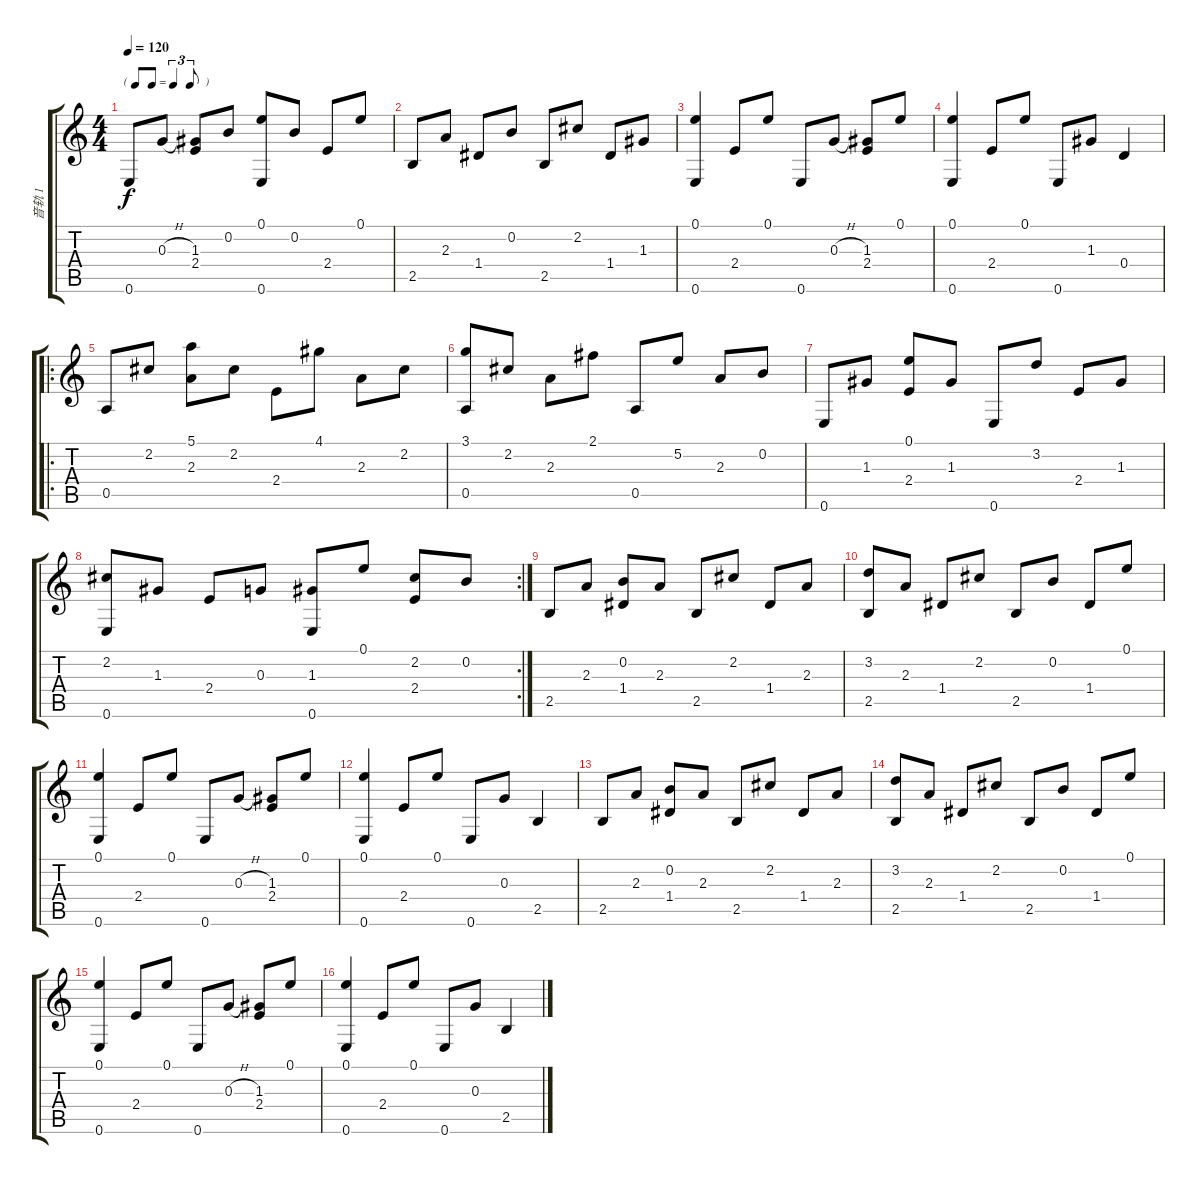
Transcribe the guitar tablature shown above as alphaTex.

\track ("音轨 1" "音轨 1") {instrument acousticguitarnylon}
\staff {score tabs}
\tuning (E4 B3 G3 D3 A2 E2) {hide}
\ts (4 4)
\tf triplet8th
\tempo 120
\clef g2
\ks c
0.6.8{dy f} 0.3{h}.8 (1.3 2.4).8 0.2.8 (0.1 0.6).8 0.2.8 2.4.8 0.1.8 |
2.5.8 2.3.8 1.4.8 0.2.8 2.5.8 2.2.8 1.4.8 1.3.8 |
(0.1 0.6).4 2.4.8 0.1.8 0.6.8 0.3{h}.8 (1.3 2.4).8 0.1.8 |
(0.1 0.6).4 2.4.8 0.1.8 0.6.8 1.3.8 0.4.4 |
\ro
0.5.8 2.2.8 (5.1 2.3).8 2.2.8 2.4.8 4.1.8 2.3.8 2.2.8 |
(3.1 0.5).8 2.2.8 2.3.8 2.1.8 0.5.8 5.2.8 2.3.8 0.2.8 |
0.6.8 1.3.8 (0.1 2.4).8 1.3.8 0.6.8 3.2.8 2.4.8 1.3.8 |
\rc 2
(2.2 0.6).8 1.3.8 2.4.8 0.3.8 (1.3 0.6).8 0.1.8 (2.2 2.4).8 0.2.8 |
2.5.8 2.3.8 (0.2 1.4).8 2.3.8 2.5.8 2.2.8 1.4.8 2.3.8 |
(3.2 2.5).8 2.3.8 1.4.8 2.2.8 2.5.8 0.2.8 1.4.8 0.1.8 |
(0.1 0.6).4 2.4.8 0.1.8 0.6.8 0.3{h}.8 (1.3 2.4).8 0.1.8 |
(0.1 0.6).4 2.4.8 0.1.8 0.6.8 0.3.8 2.5.4 |
2.5.8 2.3.8 (0.2 1.4).8 2.3.8 2.5.8 2.2.8 1.4.8 2.3.8 |
(3.2 2.5).8 2.3.8 1.4.8 2.2.8 2.5.8 0.2.8 1.4.8 0.1.8 |
(0.1 0.6).4 2.4.8 0.1.8 0.6.8 0.3{h}.8 (1.3 2.4).8 0.1.8 |
(0.1 0.6).4 2.4.8 0.1.8 0.6.8 0.3.8 2.5.4
